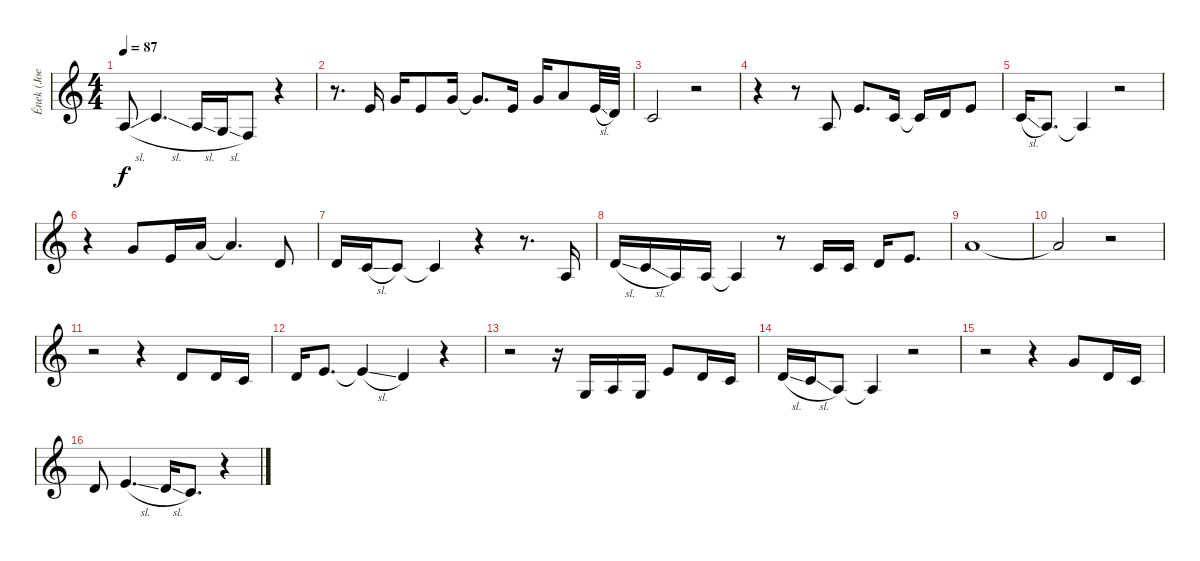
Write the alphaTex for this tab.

\track ("Ének (Joe Lynn Turner)" "Ének (Joe ") {instrument lead2sawtooth}
\staff {score}
\tuning (E4 B3 G3 D3 A2 E2) {hide}
\ts (4 4)
\tempo 87
\clef g2
\ks c
7.4{sl}.8{dy f} 10.4{sl}.4{d} 7.4{sl}.16 5.4{sl}.16 3.4.8 r.4 |
r.8{d} 0.1.16 3.1.16 0.1.8 3.1.16 3.1{t}.8{d} 0.1.16 3.1.16 5.1.8 5.2{sl}.32 3.2.32 |
1.2.2 r.2 |
r.4 r.8 2.3.8 0.1.8{d} 1.2.16 1.2{t}.16 3.2.16 0.1.8 |
5.3{sl}.16 2.3.8{d} 2.3{t}.4 r.2 |
r.4 3.1.8 0.1.16 5.1.16 5.1{t}.4{d} 3.2.8 |
3.2.16 1.2{sl}.16 1.2.8 1.2{t}.4 r.4 r.8{d} 2.3.16 |
7.3{sl}.16 5.3{sl}.16 2.3.16 2.3.16 2.3{t}.4 r.8 1.2.16 1.2.16 3.2.16 0.1.8{d} |
5.1.1 |
5.1{t}.2 r.2 |
r.2 r.4 3.2.8 3.2.16 1.2.16 |
3.2.16 5.2.8{d} 5.2{sl t}.4 3.2.4 r.4 |
r.2 r.16 0.3.16 2.3.16 0.3.16 0.1.8 3.2.16 1.2.16 |
7.3{sl}.16 5.3{sl}.16 2.3.8 2.3{t}.4 r.2 |
r.2 r.4 3.1.8 3.2.16 1.2.16 |
3.2.8 5.2{sl}.4{d} 3.2{sl}.16 1.2.8{d} r.4
